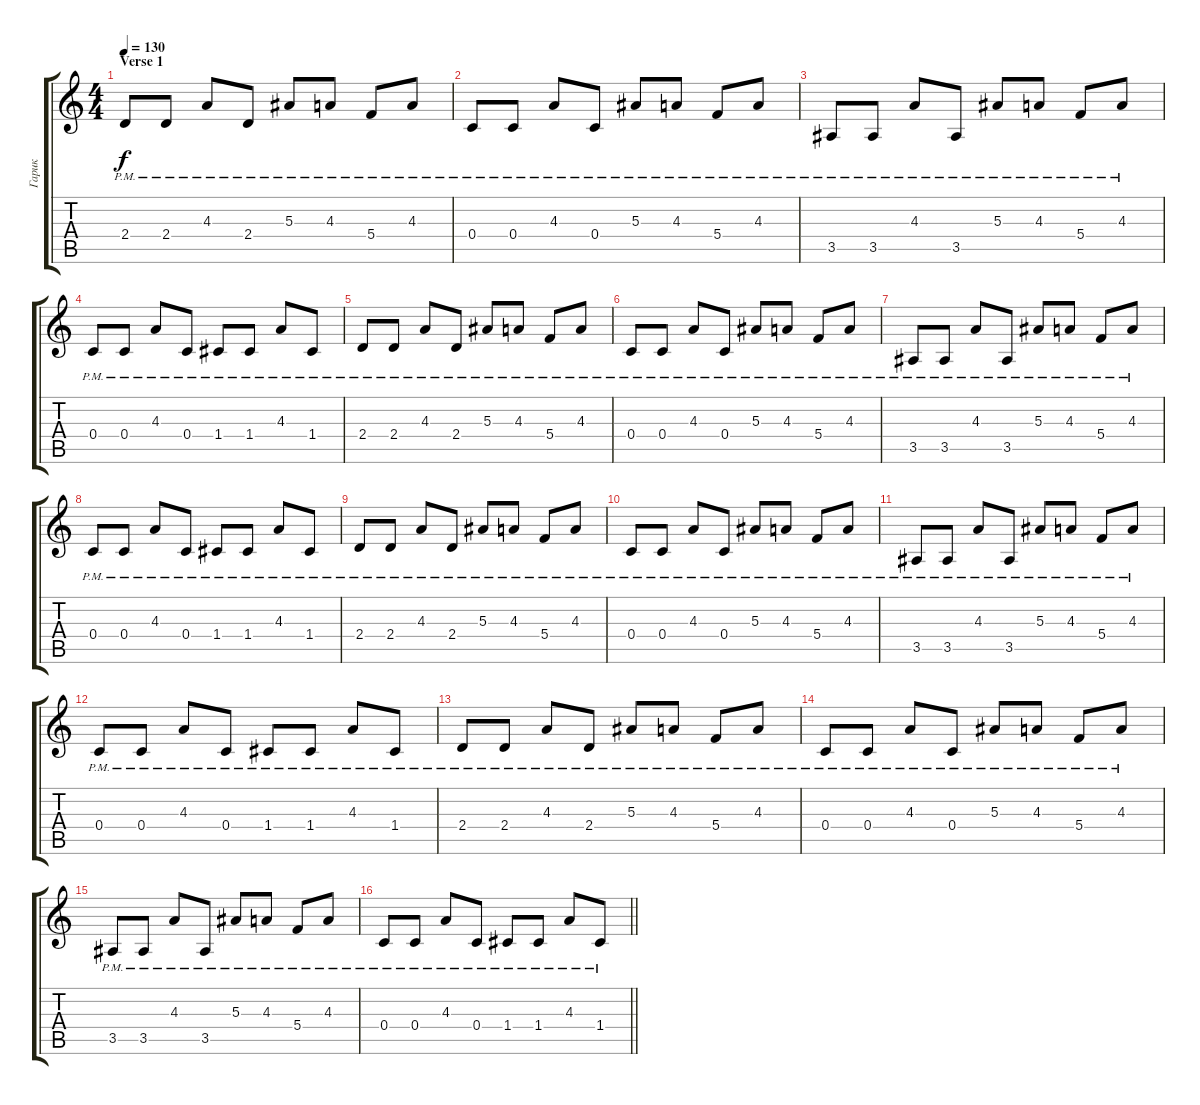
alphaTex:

\track ("Гарик" "Гарик") {instrument distortionguitar}
\staff {score tabs}
\tuning (D4 A3 F3 C3 G2 C2) {hide}
\ts (4 4)
\section ("" "Verse 1")
\tempo 130
\clef g2
\ks c
2.4{pm}.8{dy f} 2.4{pm}.8 4.3{pm}.8 2.4{pm}.8 5.3{pm}.8 4.3{pm}.8 5.4{pm}.8 4.3{pm}.8 |
0.4{pm}.8 0.4{pm}.8 4.3{pm}.8 0.4{pm}.8 5.3{pm}.8 4.3{pm}.8 5.4{pm}.8 4.3{pm}.8 |
3.5{pm}.8 3.5{pm}.8 4.3{pm}.8 3.5{pm}.8 5.3{pm}.8 4.3{pm}.8 5.4{pm}.8 4.3{pm}.8 |
0.4{pm}.8 0.4{pm}.8 4.3{pm}.8 0.4{pm}.8 1.4{pm}.8 1.4{pm}.8 4.3{pm}.8 1.4{pm}.8 |
2.4{pm}.8 2.4{pm}.8 4.3{pm}.8 2.4{pm}.8 5.3{pm}.8 4.3{pm}.8 5.4{pm}.8 4.3{pm}.8 |
0.4{pm}.8 0.4{pm}.8 4.3{pm}.8 0.4{pm}.8 5.3{pm}.8 4.3{pm}.8 5.4{pm}.8 4.3{pm}.8 |
3.5{pm}.8 3.5{pm}.8 4.3{pm}.8 3.5{pm}.8 5.3{pm}.8 4.3{pm}.8 5.4{pm}.8 4.3{pm}.8 |
0.4{pm}.8 0.4{pm}.8 4.3{pm}.8 0.4{pm}.8 1.4{pm}.8 1.4{pm}.8 4.3{pm}.8 1.4{pm}.8 |
2.4{pm}.8 2.4{pm}.8 4.3{pm}.8 2.4{pm}.8 5.3{pm}.8 4.3{pm}.8 5.4{pm}.8 4.3{pm}.8 |
0.4{pm}.8 0.4{pm}.8 4.3{pm}.8 0.4{pm}.8 5.3{pm}.8 4.3{pm}.8 5.4{pm}.8 4.3{pm}.8 |
3.5{pm}.8 3.5{pm}.8 4.3{pm}.8 3.5{pm}.8 5.3{pm}.8 4.3{pm}.8 5.4{pm}.8 4.3{pm}.8 |
0.4{pm}.8 0.4{pm}.8 4.3{pm}.8 0.4{pm}.8 1.4{pm}.8 1.4{pm}.8 4.3{pm}.8 1.4{pm}.8 |
2.4{pm}.8 2.4{pm}.8 4.3{pm}.8 2.4{pm}.8 5.3{pm}.8 4.3{pm}.8 5.4{pm}.8 4.3{pm}.8 |
0.4{pm}.8 0.4{pm}.8 4.3{pm}.8 0.4{pm}.8 5.3{pm}.8 4.3{pm}.8 5.4{pm}.8 4.3{pm}.8 |
3.5{pm}.8 3.5{pm}.8 4.3{pm}.8 3.5{pm}.8 5.3{pm}.8 4.3{pm}.8 5.4{pm}.8 4.3{pm}.8 |
\barLineRight lightlight
0.4{pm}.8 0.4{pm}.8 4.3{pm}.8 0.4{pm}.8 1.4{pm}.8 1.4{pm}.8 4.3{pm}.8 1.4{pm}.8
